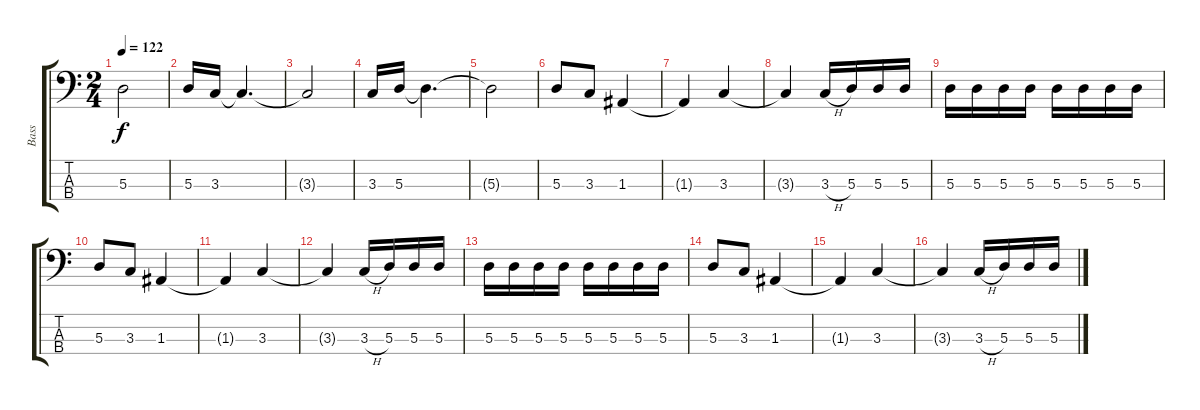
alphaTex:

\track ("Bass" "Bass") {instrument electricbassfinger}
\staff {score tabs}
\tuning (G2 D2 A1 E1) {hide}
\ts (2 4)
\tempo 122
\clef f4
\ks c
5.3{t}.2{dy f} |
5.3.16 3.3.16 3.3{t}.4{d} |
3.3{t}.2 |
3.3.16 5.3.16 5.3{t}.4{d} |
5.3{t}.2 |
5.3.8 3.3.8 1.3.4 |
1.3{t}.4 3.3.4 |
3.3{t}.4 3.3{h}.16 5.3.16 5.3.16 5.3.16 |
5.3.16 5.3.16 5.3.16 5.3.16 5.3.16 5.3.16 5.3.16 5.3.16 |
5.3.8 3.3.8 1.3.4 |
1.3{t}.4 3.3.4 |
3.3{t}.4 3.3{h}.16 5.3.16 5.3.16 5.3.16 |
5.3.16 5.3.16 5.3.16 5.3.16 5.3.16 5.3.16 5.3.16 5.3.16 |
5.3.8 3.3.8 1.3.4 |
1.3{t}.4 3.3.4 |
3.3{t}.4 3.3{h}.16 5.3.16 5.3.16 5.3.16
